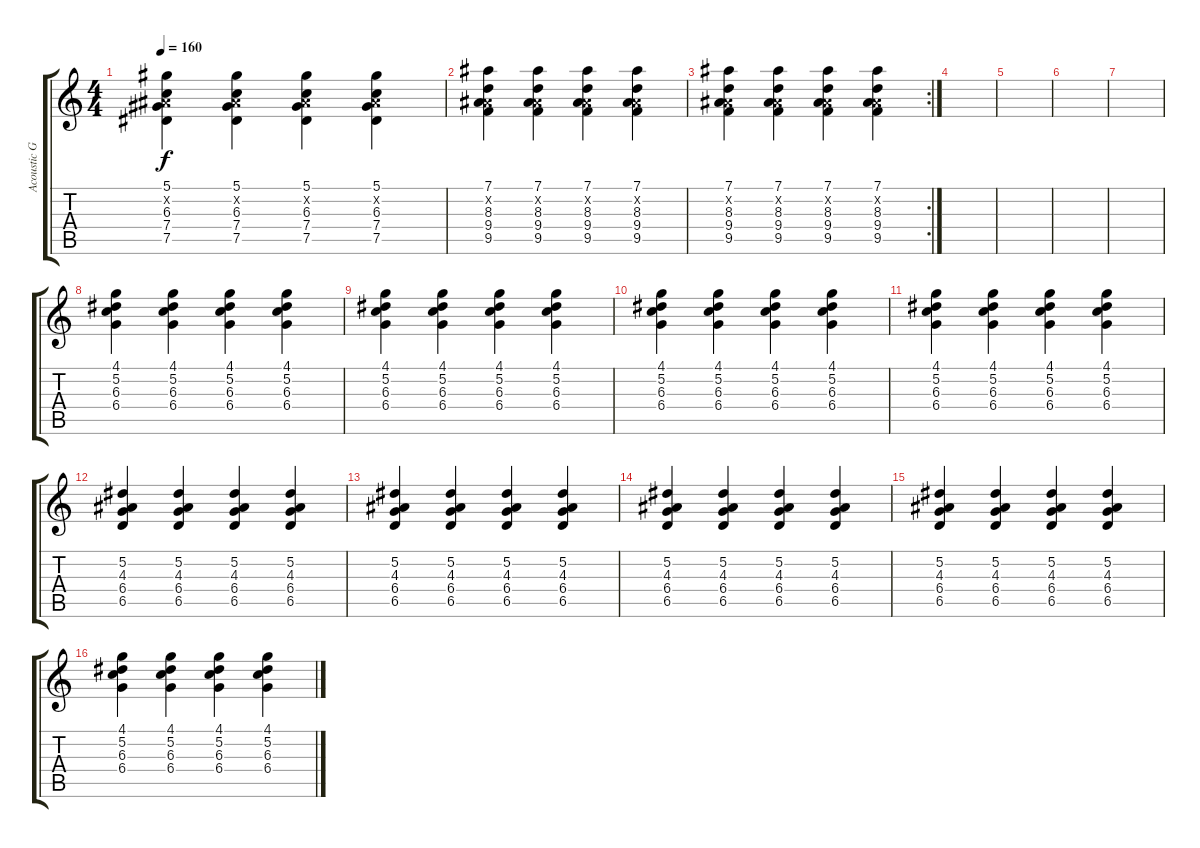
\track ("Acoustic Guitar" "Acoustic G") {instrument electricguitarclean}
\staff {score tabs}
\tuning (Eb4 Bb3 Gb3 Db3 Ab2 Eb2) {hide}
\ts (4 4)
\tempo 160
\clef g2
\ks c
(5.1 0.2{x} 6.3 7.4 7.5).4{dy f} (5.1 0.2{x} 6.3 7.4 7.5).4 (5.1 0.2{x} 6.3 7.4 7.5).4 (5.1 0.2{x} 6.3 7.4 7.5).4 |
(7.1 0.2{x} 8.3 9.4 9.5).4 (7.1 0.2{x} 8.3 9.4 9.5).4 (7.1 0.2{x} 8.3 9.4 9.5).4 (7.1 0.2{x} 8.3 9.4 9.5).4 |
\rc 2
(7.1 0.2{x} 8.3 9.4 9.5).4 (7.1 0.2{x} 8.3 9.4 9.5).4 (7.1 0.2{x} 8.3 9.4 9.5).4 (7.1 0.2{x} 8.3 9.4 9.5).4 |
|
|
|
|
(4.1 5.2 6.3 6.4).4 (4.1 5.2 6.3 6.4).4 (4.1 5.2 6.3 6.4).4 (4.1 5.2 6.3 6.4).4 |
(4.1 5.2 6.3 6.4).4 (4.1 5.2 6.3 6.4).4 (4.1 5.2 6.3 6.4).4 (4.1 5.2 6.3 6.4).4 |
(4.1 5.2 6.3 6.4).4 (4.1 5.2 6.3 6.4).4 (4.1 5.2 6.3 6.4).4 (4.1 5.2 6.3 6.4).4 |
(4.1 5.2 6.3 6.4).4 (4.1 5.2 6.3 6.4).4 (4.1 5.2 6.3 6.4).4 (4.1 5.2 6.3 6.4).4 |
(5.2 4.3 6.4 6.5).4 (5.2 4.3 6.4 6.5).4 (5.2 4.3 6.4 6.5).4 (5.2 4.3 6.4 6.5).4 |
(5.2 4.3 6.4 6.5).4 (5.2 4.3 6.4 6.5).4 (5.2 4.3 6.4 6.5).4 (5.2 4.3 6.4 6.5).4 |
(5.2 4.3 6.4 6.5).4 (5.2 4.3 6.4 6.5).4 (5.2 4.3 6.4 6.5).4 (5.2 4.3 6.4 6.5).4 |
(5.2 4.3 6.4 6.5).4 (5.2 4.3 6.4 6.5).4 (5.2 4.3 6.4 6.5).4 (5.2 4.3 6.4 6.5).4 |
(4.1 5.2 6.3 6.4).4 (4.1 5.2 6.3 6.4).4 (4.1 5.2 6.3 6.4).4 (4.1 5.2 6.3 6.4).4
